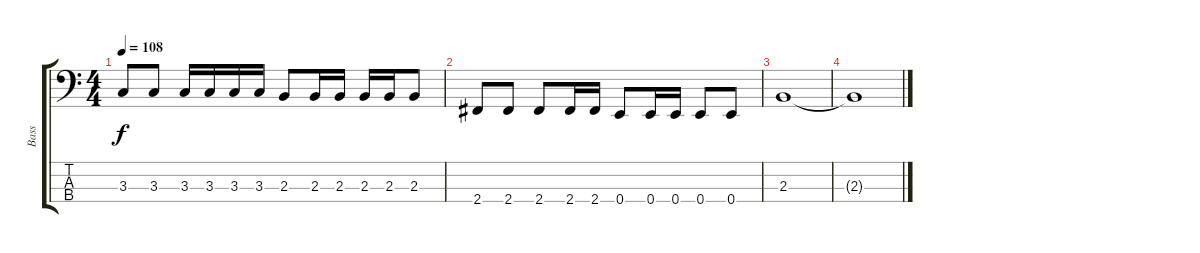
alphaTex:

\track ("Bass" "Bass") {instrument electricbassfinger}
\staff {score tabs}
\tuning (G2 D2 A1 E1) {hide}
\ts (4 4)
\tempo 108
\clef f4
\ks c
3.3.8{dy f} 3.3.8 3.3.16 3.3.16 3.3.16 3.3.16 2.3.8 2.3.16 2.3.16 2.3.16 2.3.16 2.3.8 |
2.4.8 2.4.8 2.4.8 2.4.16 2.4.16 0.4.8 0.4.16 0.4.16 0.4.8 0.4.8 |
2.3.1 |
2.3{t}.1
